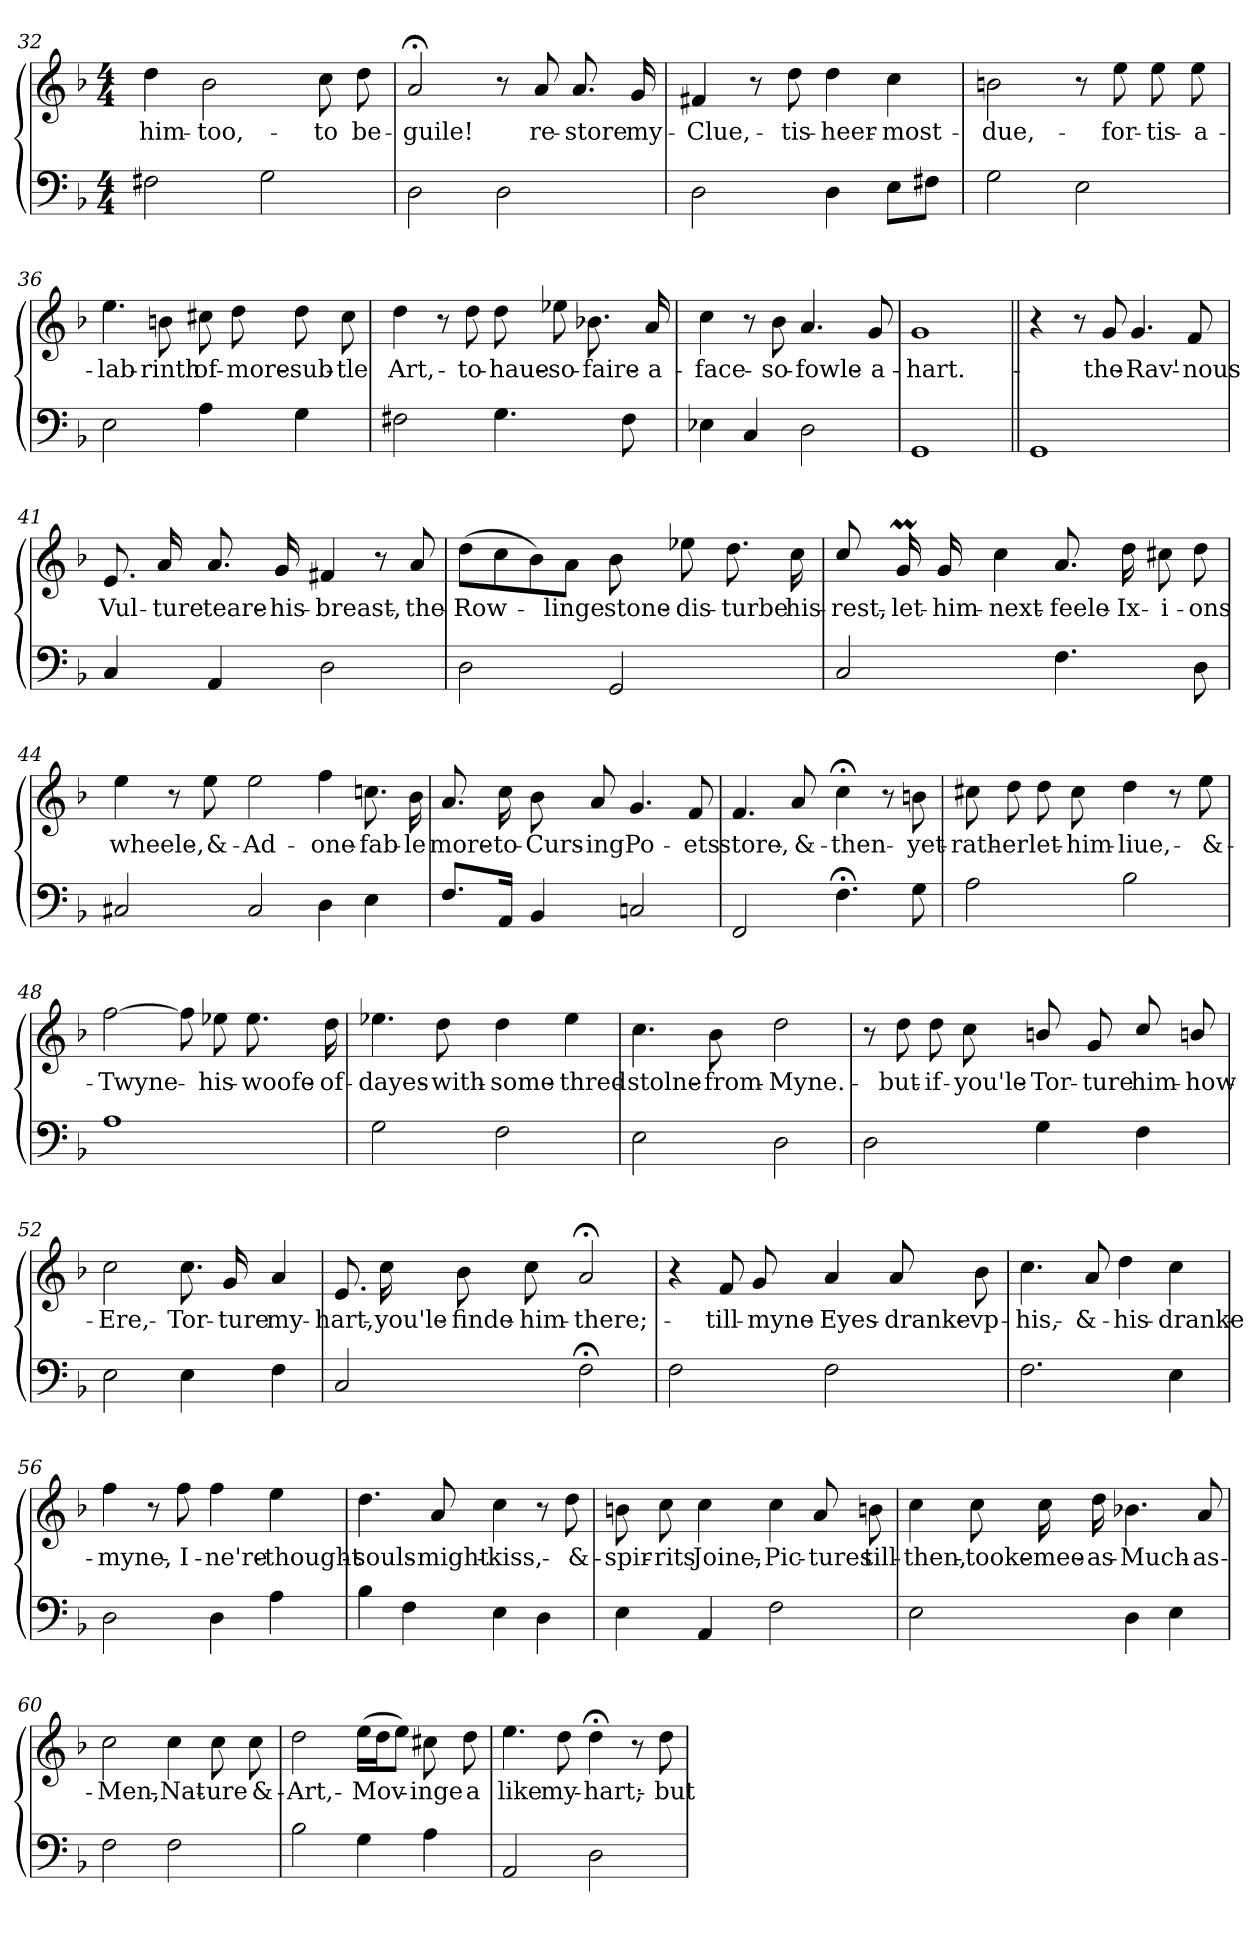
**kern	**kern	**text
*part2	*part1	*part1
*staff2	*staff1	*staff1
*clefF4	*clefG2	*
*k[b-]	*k[b-]	*
*d:	*d:	*
*M4/4	*M4/4	*
=32	=32	=32
2F#X\	4dd\	him-
.	2b-\	too,-
2G\	.	.
.	8cc\	to
.	8dd\	be-
=33	=33	=33
2D\	2a;</	-guile!
2D\	8r	.
.	8a/	re-
.	8.a/	-store
.	16g/	my-
!!LO:LB:g=z
=34	=34	=34
2D\	4f#X/	Clue,-
.	8r	.
.	8dd\	tis-
4D\	4dd\	heer-
8E\L	4cc\	most-
8F#X\J	.	.
=35	=35	=35
2G\	2bn\	due,-
2E\	8r	.
.	8ee\	for-
.	8ee\	tis-
.	8ee\	a-
=36	=36	=36
2E\	4.ee\	lab-
.	8bn\	-rinth
4A\	8cc#X\	of-
.	8dd\	more-
4G\	8dd\	sub-
.	8cc#\	-tle
=37	=37	=37
2F#X\	4dd\	Art,-
.	8r	.
.	8dd\	to-
4.G\	8dd\	haue-
.	8ee-X\	so-
.	8.b-X\	faire-
8F#\	.	.
.	16a/	a-
!!LO:LB:g=z
=38	=38	=38
4E-X\	4cc\	face-
4C/	8r	.
.	8b-\	so-
2D\	4.a/	fowle-
.	8g/	a-
=39	=39	=39
1GG/	1g/	hart.-
=40||	=40||	=40||
1GG/	4r	.
.	8r	.
.	8g/	the-
.	4.g/	Rav'-
.	8f/	-nous
=41	=41	=41
4C/	8.e/	Vul-
.	16a/	-ture
4AA/	8.a/	teare-
.	16g/	his-
2D\	4f#X/	breast,-
.	8r	.
.	8a/	the-
=42	=42	=42
2D\	(8dd\L	Row-
.	8cc\	.
.	8b-\)	.
.	8a\J	-linge
2GG/	8b-\	stone-
.	8ee-X\	dis-
.	8.dd\	-turbe
.	16cc\	his-
!!LO:LB:g=z
=43	=43	=43
2C/	8cc/	rest,-
.	16gM/	let-
.	16g/	him-
.	4cc\	next-
4.F\	8.a/	feele-
.	16dd\	Ix-
.	8cc#X\	-i-
8D\	8dd\	-ons
=44	=44	=44
2C#X/	4ee\	wheele,-
.	8r	.
.	8ee\	&-
2C#/	2ee\	Ad-
4D\	4ff\	one-
4E\	8.ccn\	fab-
.	16b-\	-le
=45	=45	=45
8.F/L	8.a/	more-
16AA/Jk	16cc\	to-
4BB-/	8b-\	Curs-
.	8a/	-ing
2Cn/	4.g/	Po-
.	8f/	-ets
=46	=46	=46
2FF/	4.f/	store,-
.	8a/	&-
4.F;<\	4cc;<\	then-
.	8r	.
8G\	8bn\	yet-
!!LO:LB:g=z
=47	=47	=47
2A\	8cc#X\	rath-
.	8dd\	-er
.	8dd\	let-
.	8cc#\	him-
2B-\	4dd\	liue,-
.	8r	.
.	8ee\	&-
=48	=48	=48
1A\	[2ff\	Twyne-
.	8ff\]	.
.	8ee-X\	his-
.	8.ee-\	woofe-
.	16dd\	of-
=49	=49	=49
2G\	4.ee-X\	dayes-
.	8dd\	with-
2F\	4dd\	some-
.	4ee-\	thred-
=50	=50	=50
2E\	4.cc\	stolne-
.	8b-\	from-
2D\	2dd\	Myne.-
!!LO:PB:g=z
=51	=51	=51
2D\	8r	.
.	8dd\	but-
.	8dd\	if-
.	8cc\	you'le-
4G\	8bn/	Tor-
.	8g/	-ture
4F\	8cc/	him-
.	8bn/	how-
=52	=52	=52
2E\	2cc\	Ere,-
4E\	8.cc\	Tor-
.	16g/	-ture
4F\	4a/	my-
=53	=53	=53
2C/	8.e/	hart,-
.	16cc\	you'le-
.	8b-\	finde-
.	8cc\	him-
2F;<\	2a;</	there;-
=54	=54	=54
2F\	4r	.
.	8f/	till-
.	8g/	myne-
2F\	4a/	Eyes-
.	8a/	dranke-
.	8b-\	vp-
!!LO:LB:g=z
=55	=55	=55
2.F\	4.cc\	his,-
.	8a/	&-
.	4dd\	his-
4E\	4cc\	dranke-
=56	=56	=56
2D\	4ff\	myne,-
.	8r	.
.	8ff\	I-
4D\	4ff\	ne're-
4A\	4ee\	thought-
=57	=57	=57
4B-\	4.dd\	souls-
4F\	.	.
.	8a/	might-
4E\	4cc\	kiss,-
4D\	8r	.
.	8dd\	&-
=58	=58	=58
4E\	8bn\	spir-
.	8cc\	-rits
4AA/	4cc\	Joine,-
2F\	4cc\	Pic-
.	8a/	-tures
.	8bn\	till-
!!LO:LB:g=z
=59	=59	=59
2E\	4cc\	then,-
.	8cc\	tooke-
.	16cc\	mee-
.	16dd\	as-
4D\	4.b-X\	Much-
4E\	.	.
.	8a/	as-
=60	=60	=60
2F\	2cc\	Men,-
2F\	4cc\	Nat-
.	8cc\	-ure
.	8cc\	&-
=61	=61	=61
2B-\	2dd\	Art,-
4G\	(16ee\LL	Mov-
.	16dd\J	.
.	8ee\J)	.
4A\	8cc#X\	-inge
.	8dd\	a
=62	=62	=62
2AA/	4.ee\	like
.	8dd\	my-
2D\	4dd;<\	hart;-
.	8r	.
.	8dd\	but-
=	=	=
*-	*-	*-
